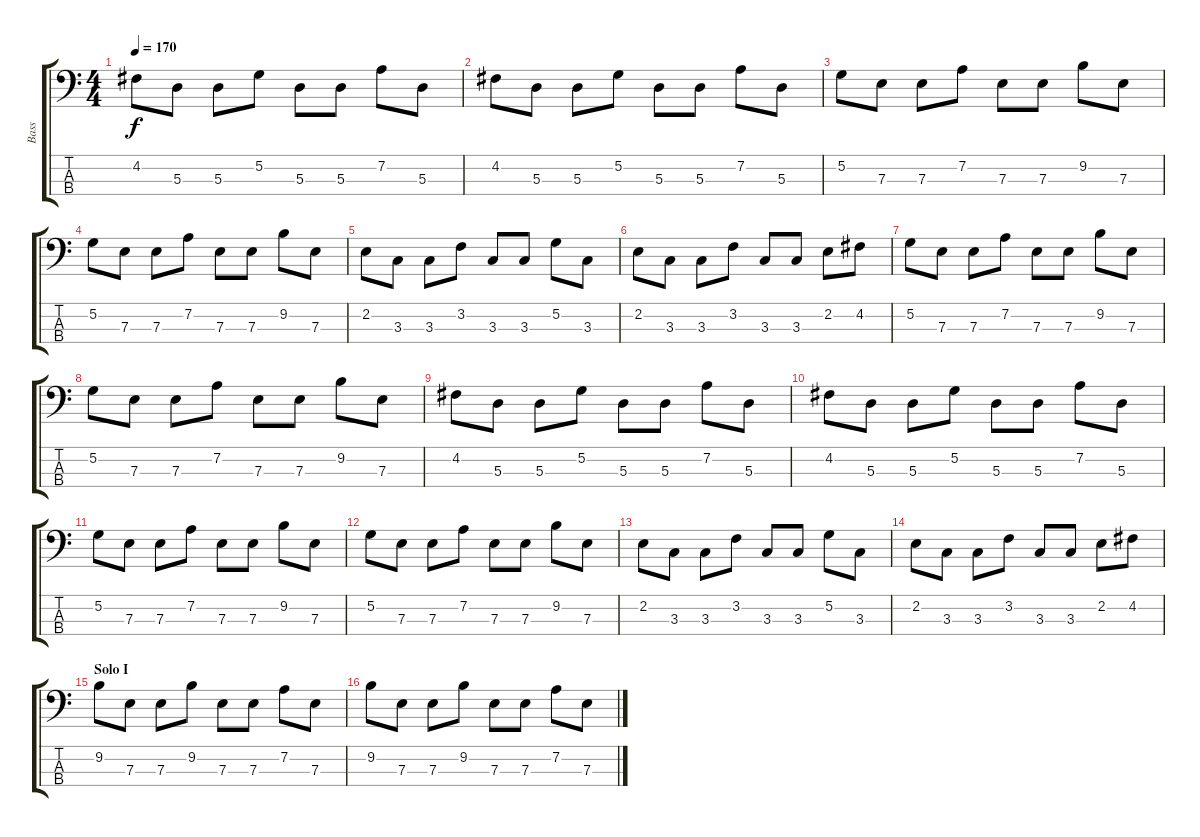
\track ("Bass" "Bass") {instrument electricbassfinger}
\staff {score tabs}
\tuning (G2 D2 A1 E1) {hide}
\ts (4 4)
\tempo 170
\clef f4
\ks c
4.2.8{dy f} 5.3.8 5.3.8 5.2.8 5.3.8 5.3.8 7.2.8 5.3.8 |
4.2.8 5.3.8 5.3.8 5.2.8 5.3.8 5.3.8 7.2.8 5.3.8 |
5.2.8 7.3.8 7.3.8 7.2.8 7.3.8 7.3.8 9.2.8 7.3.8 |
5.2.8 7.3.8 7.3.8 7.2.8 7.3.8 7.3.8 9.2.8 7.3.8 |
2.2.8 3.3.8 3.3.8 3.2.8 3.3.8 3.3.8 5.2.8 3.3.8 |
2.2.8 3.3.8 3.3.8 3.2.8 3.3.8 3.3.8 2.2.8 4.2.8 |
5.2.8 7.3.8 7.3.8 7.2.8 7.3.8 7.3.8 9.2.8 7.3.8 |
5.2.8 7.3.8 7.3.8 7.2.8 7.3.8 7.3.8 9.2.8 7.3.8 |
4.2.8 5.3.8 5.3.8 5.2.8 5.3.8 5.3.8 7.2.8 5.3.8 |
4.2.8 5.3.8 5.3.8 5.2.8 5.3.8 5.3.8 7.2.8 5.3.8 |
5.2.8 7.3.8 7.3.8 7.2.8 7.3.8 7.3.8 9.2.8 7.3.8 |
5.2.8 7.3.8 7.3.8 7.2.8 7.3.8 7.3.8 9.2.8 7.3.8 |
2.2.8 3.3.8 3.3.8 3.2.8 3.3.8 3.3.8 5.2.8 3.3.8 |
2.2.8 3.3.8 3.3.8 3.2.8 3.3.8 3.3.8 2.2.8 4.2.8 |
\section ("" "Solo I")
9.2.8 7.3.8 7.3.8 9.2.8 7.3.8 7.3.8 7.2.8 7.3.8 |
9.2.8 7.3.8 7.3.8 9.2.8 7.3.8 7.3.8 7.2.8 7.3.8
